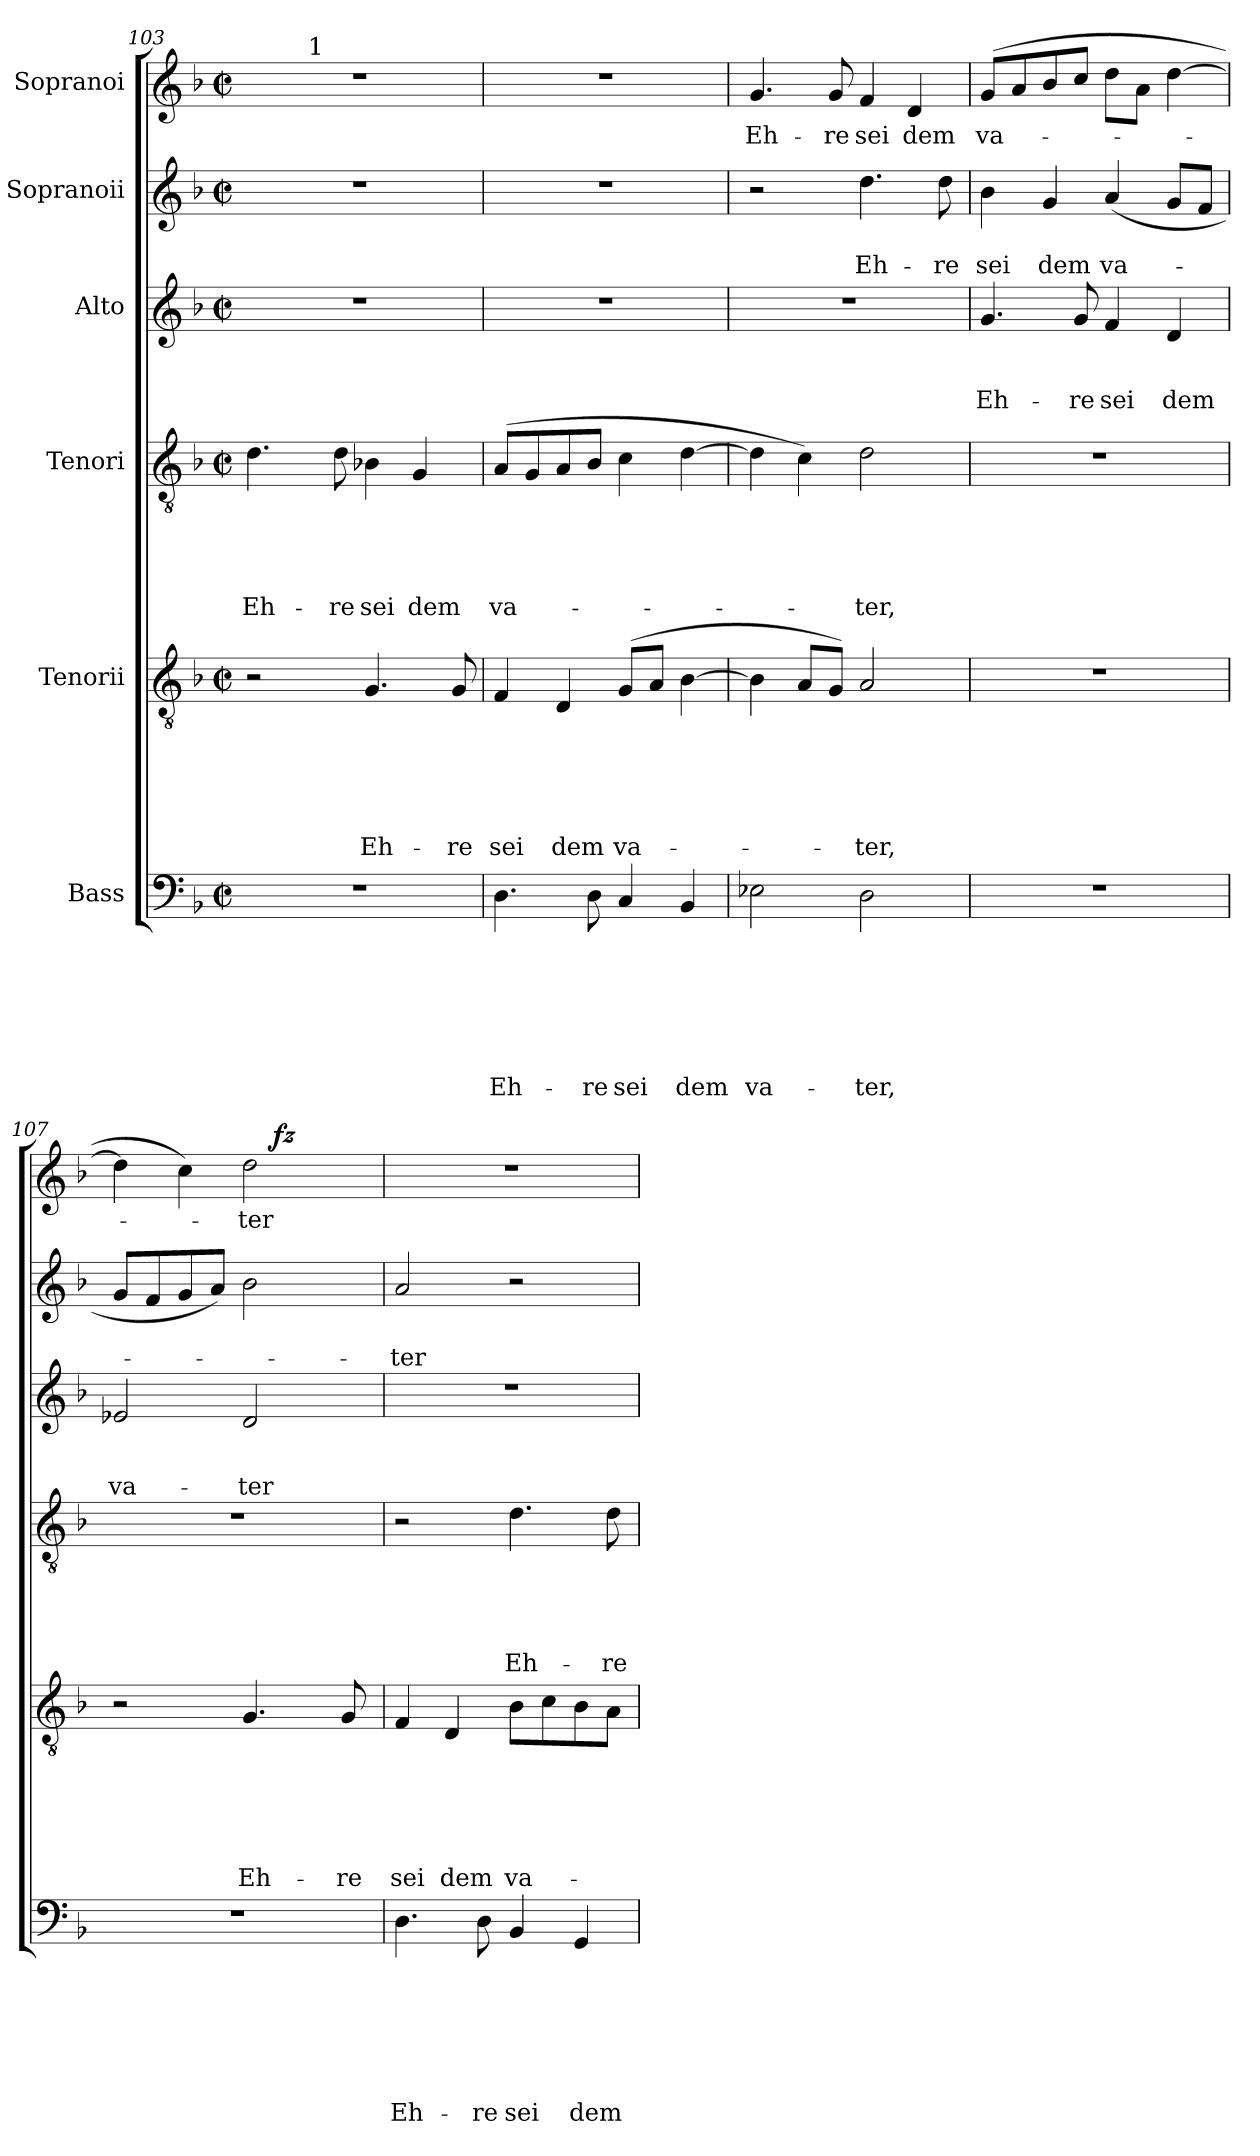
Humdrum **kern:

**kern	**text	**text	**text	**text	**text	**text	**text	**kern	**text	**text	**text	**text	**text	**text	**kern	**text	**text	**text	**text	**text	**kern	**text	**text	**text	**kern	**text	**text	**kern	**text	**dynam
*part6	*part6	*part6	*part6	*part6	*part6	*part6	*part6	*part5	*part5	*part5	*part5	*part5	*part5	*part5	*part4	*part4	*part4	*part4	*part4	*part4	*part3	*part3	*part3	*part3	*part2	*part2	*part2	*part1	*part1	*part1
*staff6	*staff6	*staff6	*staff6	*staff6	*staff6	*staff6	*staff6	*staff5	*staff5	*staff5	*staff5	*staff5	*staff5	*staff5	*staff4	*staff4	*staff4	*staff4	*staff4	*staff4	*staff3	*staff3	*staff3	*staff3	*staff2	*staff2	*staff2	*staff1	*staff1	*staff1
*I"Bass	*	*	*	*	*	*	*	*I"Tenorii	*	*	*	*	*	*	*I"Tenori	*	*	*	*	*	*I"Alto	*	*	*	*I"Sopranoii	*	*	*I"Sopranoi	*	*
!!LO:LB:g=z
*clefF4	*	*	*	*	*	*	*	*clefGv2	*	*	*	*	*	*	*clefGv2	*	*	*	*	*	*clefG2	*	*	*	*clefG2	*	*	*clefG2	*	*
*	*	*	*	*	*	*	*	*	*	*	*	*	*	*	*	*	*	*	*	*	*ITrd-3c-5	*	*	*	*	*	*	*ITrd-3c-5	*	*
*k[b-]	*	*	*	*	*	*	*	*k[b-]	*	*	*	*	*	*	*k[b-]	*	*	*	*	*	*k[b-e-]	*	*	*	*k[b-]	*	*	*k[b-e-]	*	*
*F:	*	*	*	*	*	*	*	*F:	*	*	*	*	*	*	*F:	*	*	*	*	*	*B-:	*	*	*	*F:	*	*	*B-:	*	*
*M2/2	*	*	*	*	*	*	*	*M2/2	*	*	*	*	*	*	*M2/2	*	*	*	*	*	*M2/2	*	*	*	*M2/2	*	*	*M2/2	*	*
*met(c|)	*	*	*	*	*	*	*	*met(c|)	*	*	*	*	*	*	*met(c|)	*	*	*	*	*	*met(c|)	*	*	*	*met(c|)	*	*	*met(c|)	*	*
=103	=103	=103	=103	=103	=103	=103	=103	=103	=103	=103	=103	=103	=103	=103	=103	=103	=103	=103	=103	=103	=103	=103	=103	=103	=103	=103	=103	=103	=103	=103
!	!	!	!	!	!	!	!	!	!	!	!	!	!	!	!	!	!	!	!	!	!	!	!	!	!	!	!	!LO:TX:a:t=2doxologie	!	!
!	!	!	!	!	!	!	!	!	!	!	!	!	!	!	!	!	!	!	!	!	!	!	!	!	!	!	!	!LO:TX:a:t=M	!	!
!	!	!	!	!	!	!	!	!	!	!	!	!	!	!	!	!	!	!	!	!	!	!	!	!	!	!	!	!LO:TX:a:t=1o3	!	!
!	!	!	!	!	!	!	!	!	!	!	!	!	!	!	!	!	!	!	!	!LO:LY:b	!	!	!	!	!	!	!	!	!	!
*	*	*	*	*	*	*	*	*	*	*	*	*	*	*	*	*	*	*	*	*	*	*	*	*	*	*	*	*^	*	*
1r	.	.	.	.	.	.	.	2r	.	.	.	.	.	.	4.d\	.	.	.	.	Eh-	1r	.	.	.	1r	.	.	1r	4ryy	.	.
.	.	.	.	.	.	.	.	.	.	.	.	.	.	.	.	.	.	.	.	.	.	.	.	.	.	.	.	.	32ryy	.	.
!	!	!	!	!	!	!	!	!	!	!	!	!	!	!	!	!	!	!	!	!	!	!	!	!	!	!	!	!	!LO:TX:a:t=1	!	!
.	.	.	.	.	.	.	.	.	.	.	.	.	.	.	.	.	.	.	.	.	.	.	.	.	.	.	.	.	2ryy	.	.
!	!	!	!	!	!	!	!	!	!	!	!	!	!	!	!	!	!	!	!	!LO:LY:b	!	!	!	!	!	!	!	!	!	!	!
.	.	.	.	.	.	.	.	.	.	.	.	.	.	.	8d\	.	.	.	.	-re	.	.	.	.	.	.	.	.	.	.	.
!	!	!	!	!	!	!	!	!	!	!	!	!	!	!LO:LY:b	!	!	!	!	!	!LO:LY:b	!	!	!	!	!	!	!	!	!	!	!
.	.	.	.	.	.	.	.	4.G/	.	.	.	.	.	Eh-	4B-X\	.	.	.	.	sei	.	.	.	.	.	.	.	.	.	.	.
!	!	!	!	!	!	!	!	!	!	!	!	!	!	!	!	!	!	!	!	!LO:LY:b	!	!	!	!	!	!	!	!	!	!	!
.	.	.	.	.	.	.	.	.	.	.	.	.	.	.	4G/	.	.	.	.	dem	.	.	.	.	.	.	.	.	.	.	.
.	.	.	.	.	.	.	.	.	.	.	.	.	.	.	.	.	.	.	.	.	.	.	.	.	.	.	.	.	8..ryy	.	.
!	!	!	!	!	!	!	!	!	!	!	!	!	!	!LO:LY:b	!	!	!	!	!	!	!	!	!	!	!	!	!	!	!	!	!
.	.	.	.	.	.	.	.	8G/	.	.	.	.	.	-re	.	.	.	.	.	.	.	.	.	.	.	.	.	.	.	.	.
=104	=104	=104	=104	=104	=104	=104	=104	=104	=104	=104	=104	=104	=104	=104	=104	=104	=104	=104	=104	=104	=104	=104	=104	=104	=104	=104	=104	=104	=104	=104	=104
!	!	!	!	!	!	!	!LO:LY:b	!	!	!	!	!	!	!LO:LY:b	!	!	!	!	!	!LO:LY:b	!	!	!	!	!	!	!	!	!	!	!
*	*	*	*	*	*	*	*	*	*	*	*	*	*	*	*	*	*	*	*	*	*	*	*	*	*	*	*	*v	*v	*	*
4.D\	.	.	.	.	.	.	Eh-	4F/	.	.	.	.	.	sei	(>8A/L	.	.	.	.	va-	1r	.	.	.	1r	.	.	1r	.	.
.	.	.	.	.	.	.	.	.	.	.	.	.	.	.	8G/	.	.	.	.	.	.	.	.	.	.	.	.	.	.	.
!	!	!	!	!	!	!	!	!	!	!	!	!	!	!LO:LY:b	!	!	!	!	!	!	!	!	!	!	!	!	!	!	!	!
.	.	.	.	.	.	.	.	4D/	.	.	.	.	.	dem	8A/	.	.	.	.	.	.	.	.	.	.	.	.	.	.	.
!	!	!	!	!	!	!	!LO:LY:b	!	!	!	!	!	!	!	!	!	!	!	!	!	!	!	!	!	!	!	!	!	!	!
8D\	.	.	.	.	.	.	-re	.	.	.	.	.	.	.	8B-/J	.	.	.	.	.	.	.	.	.	.	.	.	.	.	.
!	!	!	!	!	!	!	!LO:LY:b	!	!	!	!	!	!	!LO:LY:b	!	!	!	!	!	!	!	!	!	!	!	!	!	!	!	!
4C/	.	.	.	.	.	.	sei	(>8G/L	.	.	.	.	.	va-	4c\	.	.	.	.	.	.	.	.	.	.	.	.	.	.	.
.	.	.	.	.	.	.	.	8A/J	.	.	.	.	.	.	.	.	.	.	.	.	.	.	.	.	.	.	.	.	.	.
!	!	!	!	!	!	!	!LO:LY:b	!	!	!	!	!	!	!	!	!	!	!	!	!	!	!	!	!	!	!	!	!	!	!
4BB-/	.	.	.	.	.	.	dem	[>4B-\	.	.	.	.	.	.	[>4d\	.	.	.	.	.	.	.	.	.	.	.	.	.	.	.
=105	=105	=105	=105	=105	=105	=105	=105	=105	=105	=105	=105	=105	=105	=105	=105	=105	=105	=105	=105	=105	=105	=105	=105	=105	=105	=105	=105	=105	=105	=105
!	!	!	!	!	!	!	!LO:LY:b	!	!	!	!	!	!	!	!	!	!	!	!	!	!	!	!	!	!	!	!	!	!LO:LY:b	!
2E-X\	.	.	.	.	.	.	va-	4B-\]	.	.	.	.	.	.	4d\]	.	.	.	.	.	1r	.	.	.	2r	.	.	4.cc/	Eh-	.
.	.	.	.	.	.	.	.	8A/L	.	.	.	.	.	.	4c\)	.	.	.	.	.	.	.	.	.	.	.	.	.	.	.
!	!	!	!	!	!	!	!	!	!	!	!	!	!	!	!	!	!	!	!	!	!	!	!	!	!	!	!	!	!LO:LY:b	!
.	.	.	.	.	.	.	.	8G/J)	.	.	.	.	.	.	.	.	.	.	.	.	.	.	.	.	.	.	.	8cc/	-re	.
!	!	!	!	!	!	!	!LO:LY:b	!	!	!	!	!	!	!LO:LY:b	!	!	!	!	!	!LO:LY:b	!	!	!	!	!	!	!LO:LY:b	!	!LO:LY:b	!
2D\	.	.	.	.	.	.	-ter,	2A/	.	.	.	.	.	-ter,	2d\	.	.	.	.	-ter,	.	.	.	.	4.dd\	.	Eh-	4b-/	sei	.
!	!	!	!	!	!	!	!	!	!	!	!	!	!	!	!	!	!	!	!	!	!	!	!	!	!	!	!	!	!LO:LY:b	!
.	.	.	.	.	.	.	.	.	.	.	.	.	.	.	.	.	.	.	.	.	.	.	.	.	.	.	.	4g/	dem	.
!	!	!	!	!	!	!	!	!	!	!	!	!	!	!	!	!	!	!	!	!	!	!	!	!	!	!	!LO:LY:b	!	!	!
.	.	.	.	.	.	.	.	.	.	.	.	.	.	.	.	.	.	.	.	.	.	.	.	.	8dd\	.	-re	.	.	.
=106	=106	=106	=106	=106	=106	=106	=106	=106	=106	=106	=106	=106	=106	=106	=106	=106	=106	=106	=106	=106	=106	=106	=106	=106	=106	=106	=106	=106	=106	=106
!	!	!	!	!	!	!	!	!	!	!	!	!	!	!	!	!	!	!	!	!	!	!	!	!LO:LY:b	!	!	!LO:LY:b	!	!LO:LY:b	!
1r	.	.	.	.	.	.	.	1r	.	.	.	.	.	.	1r	.	.	.	.	.	4.cc/	.	.	-Eh-	4b-\	.	sei	(>8cc/L	va-	.
.	.	.	.	.	.	.	.	.	.	.	.	.	.	.	.	.	.	.	.	.	.	.	.	.	.	.	.	8dd/	.	.
!	!	!	!	!	!	!	!	!	!	!	!	!	!	!	!	!	!	!	!	!	!	!	!	!	!	!	!LO:LY:b	!	!	!
.	.	.	.	.	.	.	.	.	.	.	.	.	.	.	.	.	.	.	.	.	.	.	.	.	4g/	.	dem	8ee-/	.	.
!	!	!	!	!	!	!	!	!	!	!	!	!	!	!	!	!	!	!	!	!	!	!	!	!LO:LY:b	!	!	!	!	!	!
.	.	.	.	.	.	.	.	.	.	.	.	.	.	.	.	.	.	.	.	.	8cc/	.	.	-re	.	.	.	8ff/J	.	.
!	!	!	!	!	!	!	!	!	!	!	!	!	!	!	!	!	!	!	!	!	!	!	!	!LO:LY:b	!	!	!LO:LY:b	!	!	!
.	.	.	.	.	.	.	.	.	.	.	.	.	.	.	.	.	.	.	.	.	4b-/	.	.	sei	(4a/	.	va-	8gg\L	.	.
.	.	.	.	.	.	.	.	.	.	.	.	.	.	.	.	.	.	.	.	.	.	.	.	.	.	.	.	8dd\J	.	.
!	!	!	!	!	!	!	!	!	!	!	!	!	!	!	!	!	!	!	!	!	!	!	!	!LO:LY:b	!	!	!	!	!	!
.	.	.	.	.	.	.	.	.	.	.	.	.	.	.	.	.	.	.	.	.	4g/	.	.	dem	8g/L	.	.	[>4gg\	.	.
.	.	.	.	.	.	.	.	.	.	.	.	.	.	.	.	.	.	.	.	.	.	.	.	.	8f/J	.	.	.	.	.
=107	=107	=107	=107	=107	=107	=107	=107	=107	=107	=107	=107	=107	=107	=107	=107	=107	=107	=107	=107	=107	=107	=107	=107	=107	=107	=107	=107	=107	=107	=107
!	!	!	!	!	!	!	!	!	!	!	!	!	!	!	!	!	!	!	!	!	!	!	!	!LO:LY:b	!	!	!	!	!	!
*	*	*	*	*	*	*	*	*	*	*	*	*	*	*	*	*	*	*	*	*	*	*	*	*	*	*	*	*^	*	*
1r	.	.	.	.	.	.	.	2r	.	.	.	.	.	.	1r	.	.	.	.	.	2a-X/	.	.	va-	8g/L	.	.	4gg\]	2ryy	.	.
.	.	.	.	.	.	.	.	.	.	.	.	.	.	.	.	.	.	.	.	.	.	.	.	.	8f/	.	.	.	.	.	.
.	.	.	.	.	.	.	.	.	.	.	.	.	.	.	.	.	.	.	.	.	.	.	.	.	8g/	.	.	4ff\)	.	.	.
.	.	.	.	.	.	.	.	.	.	.	.	.	.	.	.	.	.	.	.	.	.	.	.	.	8a/J)	.	.	.	.	.	.
!	!	!	!	!	!	!	!	!	!	!	!	!	!	!LO:LY:b	!	!	!	!	!	!	!	!	!	!LO:LY:b	!	!	!	!	!	!LO:LY:b	!
.	.	.	.	.	.	.	.	4.G/	.	.	.	.	.	Eh-	.	.	.	.	.	.	2g/	.	.	-ter	2b-\	.	.	2gg\	16ryy	-ter	.
.	.	.	.	.	.	.	.	.	.	.	.	.	.	.	.	.	.	.	.	.	.	.	.	.	.	.	.	.	64ryy	.	.
!	!	!	!	!	!	!	!	!	!	!	!	!	!	!	!	!	!	!	!	!	!	!	!	!	!	!	!	!	!	!	!LO:DY:a
.	.	.	.	.	.	.	.	.	.	.	.	.	.	.	.	.	.	.	.	.	.	.	.	.	.	.	.	.	4ryy	.	fz
.	.	.	.	.	.	.	.	.	.	.	.	.	.	.	.	.	.	.	.	.	.	.	.	.	.	.	.	.	8ryy	.	.
!	!	!	!	!	!	!	!	!	!	!	!	!	!	!LO:LY:b	!	!	!	!	!	!	!	!	!	!	!	!	!	!	!	!	!
.	.	.	.	.	.	.	.	8G/	.	.	.	.	.	-re	.	.	.	.	.	.	.	.	.	.	.	.	.	.	.	.	.
.	.	.	.	.	.	.	.	.	.	.	.	.	.	.	.	.	.	.	.	.	.	.	.	.	.	.	.	.	32.ryy	.	.
!!LO:LB:g=z
=108	=108	=108	=108	=108	=108	=108	=108	=108	=108	=108	=108	=108	=108	=108	=108	=108	=108	=108	=108	=108	=108	=108	=108	=108	=108	=108	=108	=108	=108	=108	=108
!	!	!	!	!	!	!	!	!	!	!	!	!	!	!	!	!	!	!	!	!	!	!	!	!	!	!	!	!LO:TX:a:t=1o8	!	!	!
!	!	!	!	!	!	!	!LO:LY:b	!	!	!	!	!	!	!LO:LY:b	!	!	!	!	!	!	!	!	!	!	!	!	!LO:LY:b	!	!	!	!
*	*	*	*	*	*	*	*	*	*	*	*	*	*	*	*	*	*	*	*	*	*	*	*	*	*	*	*	*v	*v	*	*
4.D\	.	.	.	.	.	.	Eh-	4F/	.	.	.	.	.	sei	2r	.	.	.	.	.	1r	.	.	.	2a/	.	-ter	1r	.	.
!	!	!	!	!	!	!	!	!	!	!	!	!	!	!LO:LY:b	!	!	!	!	!	!	!	!	!	!	!	!	!	!	!	!
.	.	.	.	.	.	.	.	4D/	.	.	.	.	.	dem	.	.	.	.	.	.	.	.	.	.	.	.	.	.	.	.
!	!	!	!	!	!	!	!LO:LY:b	!	!	!	!	!	!	!	!	!	!	!	!	!	!	!	!	!	!	!	!	!	!	!
8D\	.	.	.	.	.	.	-re	.	.	.	.	.	.	.	.	.	.	.	.	.	.	.	.	.	.	.	.	.	.	.
!	!	!	!	!	!	!	!LO:LY:b	!	!	!	!	!	!	!LO:LY:b	!	!	!	!	!	!LO:LY:b	!	!	!	!	!	!	!	!	!	!
4BB-/	.	.	.	.	.	.	sei	8B-\L	.	.	.	.	.	va-	4.d\	.	.	.	.	Eh-	.	.	.	.	2r	.	.	.	.	.
.	.	.	.	.	.	.	.	8c\	.	.	.	.	.	.	.	.	.	.	.	.	.	.	.	.	.	.	.	.	.	.
!	!	!	!	!	!	!	!LO:LY:b	!	!	!	!	!	!	!	!	!	!	!	!	!	!	!	!	!	!	!	!	!	!	!
4GG/	.	.	.	.	.	.	dem	8B-\	.	.	.	.	.	.	.	.	.	.	.	.	.	.	.	.	.	.	.	.	.	.
!	!	!	!	!	!	!	!	!	!	!	!	!	!	!	!	!	!	!	!	!LO:LY:b	!	!	!	!	!	!	!	!	!	!
.	.	.	.	.	.	.	.	8A\J	.	.	.	.	.	.	8d\	.	.	.	.	-re	.	.	.	.	.	.	.	.	.	.
=	=	=	=	=	=	=	=	=	=	=	=	=	=	=	=	=	=	=	=	=	=	=	=	=	=	=	=	=	=	=
*-	*-	*-	*-	*-	*-	*-	*-	*-	*-	*-	*-	*-	*-	*-	*-	*-	*-	*-	*-	*-	*-	*-	*-	*-	*-	*-	*-	*-	*-	*-
